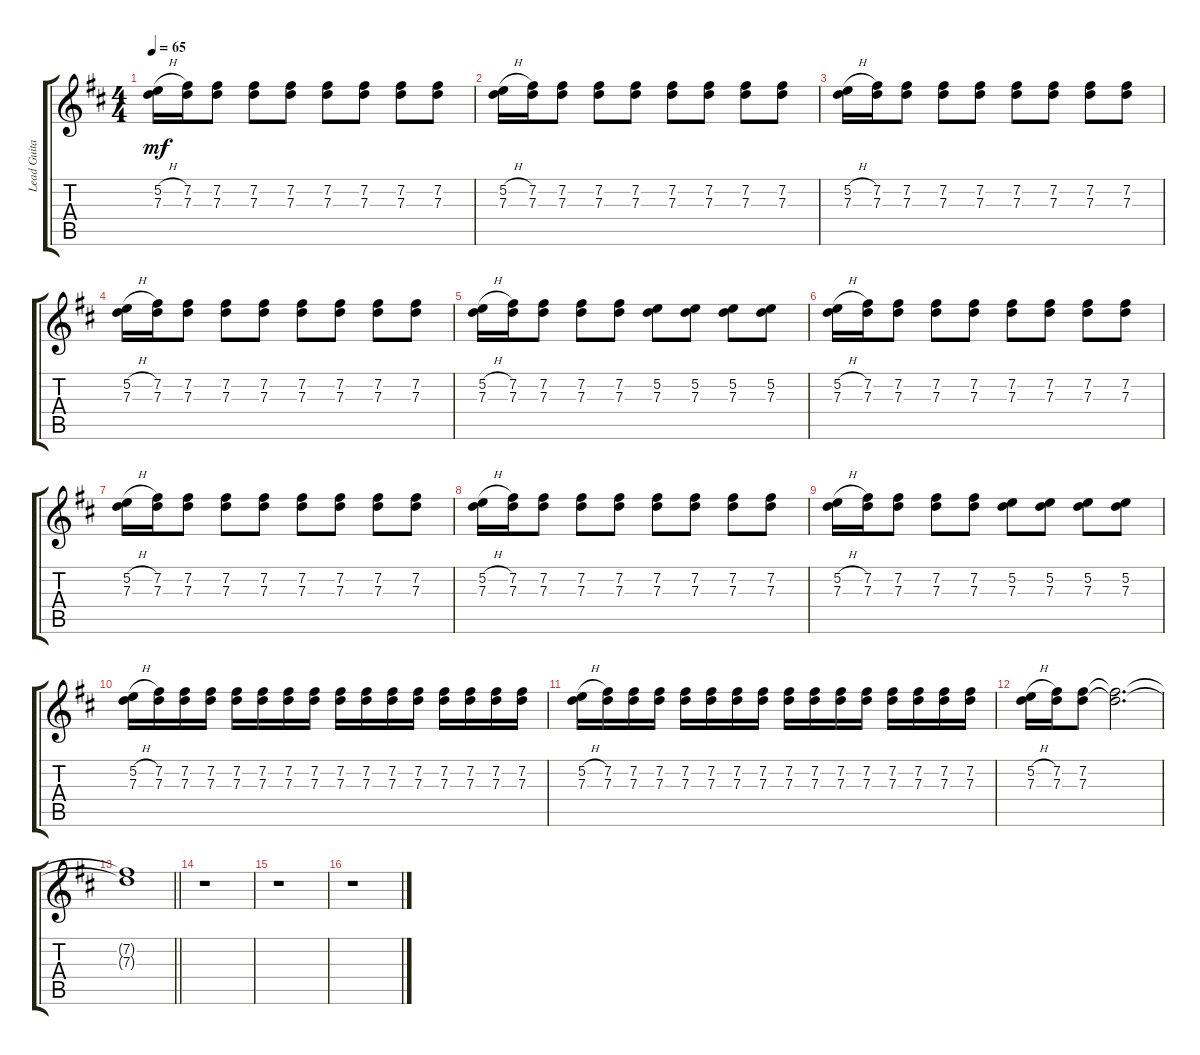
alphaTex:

\track ("Lead Guitar" "Lead Guita") {instrument distortionguitar}
\staff {score tabs}
\tuning (E4 B3 G3 D3 A2 D2) {hide}
\ts (4 4)
\tempo 65
\clef g2
\ks d
(5.2{h} 7.3).16{dy mf} (7.2 7.3).16 (7.2 7.3).8 (7.2 7.3).8 (7.2 7.3).8 (7.2 7.3).8 (7.2 7.3).8 (7.2 7.3).8 (7.2 7.3).8 |
(5.2{h} 7.3).16 (7.2 7.3).16 (7.2 7.3).8 (7.2 7.3).8 (7.2 7.3).8 (7.2 7.3).8 (7.2 7.3).8 (7.2 7.3).8 (7.2 7.3).8 |
(5.2{h} 7.3).16 (7.2 7.3).16 (7.2 7.3).8 (7.2 7.3).8 (7.2 7.3).8 (7.2 7.3).8 (7.2 7.3).8 (7.2 7.3).8 (7.2 7.3).8 |
(5.2{h} 7.3).16 (7.2 7.3).16 (7.2 7.3).8 (7.2 7.3).8 (7.2 7.3).8 (7.2 7.3).8 (7.2 7.3).8 (7.2 7.3).8 (7.2 7.3).8 |
(5.2{h} 7.3).16 (7.2 7.3).16 (7.2 7.3).8 (7.2 7.3).8 (7.2 7.3).8 (5.2 7.3).8 (5.2 7.3).8 (5.2 7.3).8 (5.2 7.3).8 |
(5.2{h} 7.3).16 (7.2 7.3).16 (7.2 7.3).8 (7.2 7.3).8 (7.2 7.3).8 (7.2 7.3).8 (7.2 7.3).8 (7.2 7.3).8 (7.2 7.3).8 |
(5.2{h} 7.3).16 (7.2 7.3).16 (7.2 7.3).8 (7.2 7.3).8 (7.2 7.3).8 (7.2 7.3).8 (7.2 7.3).8 (7.2 7.3).8 (7.2 7.3).8 |
(5.2{h} 7.3).16 (7.2 7.3).16 (7.2 7.3).8 (7.2 7.3).8 (7.2 7.3).8 (7.2 7.3).8 (7.2 7.3).8 (7.2 7.3).8 (7.2 7.3).8 |
(5.2{h} 7.3).16 (7.2 7.3).16 (7.2 7.3).8 (7.2 7.3).8 (7.2 7.3).8 (5.2 7.3).8 (5.2 7.3).8 (5.2 7.3).8 (5.2 7.3).8 |
(5.2{h} 7.3).16 (7.2 7.3).16 (7.2 7.3).16 (7.2 7.3).16 (7.2 7.3).16 (7.2 7.3).16 (7.2 7.3).16 (7.2 7.3).16 (7.2 7.3).16 (7.2 7.3).16 (7.2 7.3).16 (7.2 7.3).16 (7.2 7.3).16 (7.2 7.3).16 (7.2 7.3).16 (7.2 7.3).16 |
(5.2{h} 7.3).16 (7.2 7.3).16 (7.2 7.3).16 (7.2 7.3).16 (7.2 7.3).16 (7.2 7.3).16 (7.2 7.3).16 (7.2 7.3).16 (7.2 7.3).16 (7.2 7.3).16 (7.2 7.3).16 (7.2 7.3).16 (7.2 7.3).16 (7.2 7.3).16 (7.2 7.3).16 (7.2 7.3).16 |
(5.2{h} 7.3).16 (7.2 7.3).16 (7.2 7.3).8 (7.2{t} 7.3{t}).2{d} |
\barLineRight lightlight
(7.2{t} 7.3{t}).1 |
r.1 |
r.1 |
r.1
